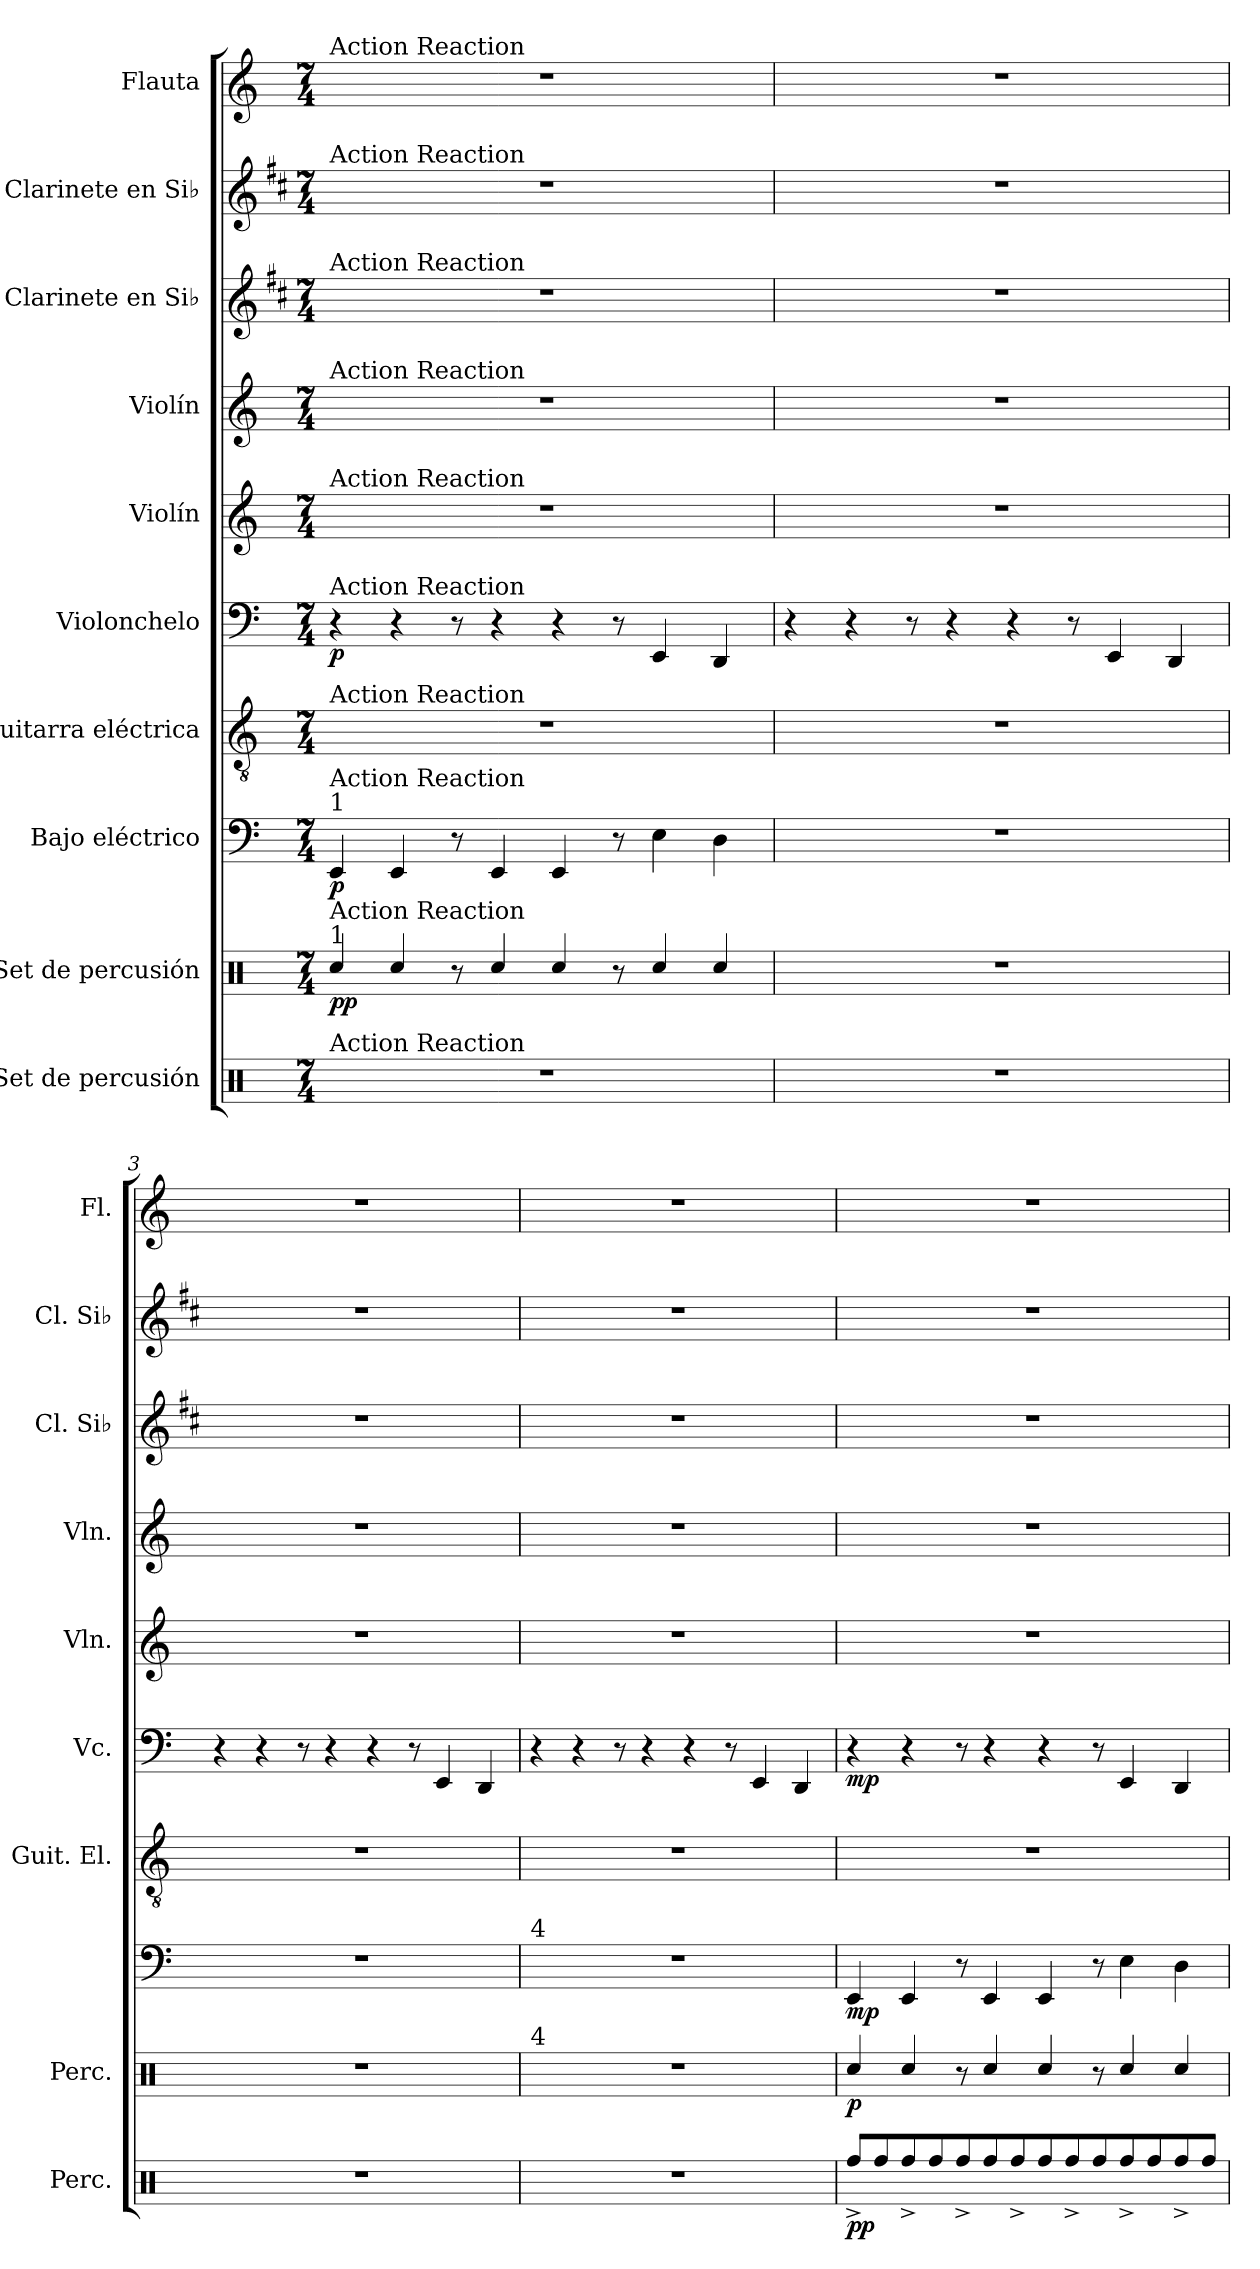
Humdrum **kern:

**kern	**dynam	**kern	**dynam	**kern	**dynam	**kern	**kern	**dynam	**kern	**kern	**kern	**kern	**kern
*part10	*part10	*part9	*part9	*part8	*part8	*part7	*part6	*part6	*part5	*part4	*part3	*part2	*part1
*staff10	*staff10	*staff9	*staff9	*staff8	*staff8	*staff7	*staff6	*staff6	*staff5	*staff4	*staff3	*staff2	*staff1
*I"Set de percusión	*	*I"Set de percusión	*	*I"Bajo eléctrico	*	*I"Guitarra eléctrica	*I"Violonchelo	*	*I"Violín	*I"Violín	*I"Clarinete en Si♭	*I"Clarinete en Si♭	*I"Flauta
*I'Perc.	*	*I'Perc.	*	*	*	*I'Guit. El.	*I'Vc.	*	*I'Vln.	*I'Vln.	*I'Cl. Si♭	*I'Cl. Si♭	*I'Fl.
*clefX	*	*clefX	*	*clefF4	*	*clefGv2	*clefF4	*	*clefG2	*clefG2	*clefG2	*clefG2	*clefG2
*	*	*	*	*ITrd7c12	*	*	*	*	*	*	*ITrd1c2	*ITrd1c2	*
*k[]	*	*k[]	*	*k[]	*	*k[]	*k[]	*	*k[]	*k[]	*k[]	*k[]	*k[]
*M7/4	*	*M7/4	*	*M7/4	*	*M7/4	*M7/4	*	*M7/4	*M7/4	*M7/4	*M7/4	*M7/4
*MM160	*	*MM160	*	*MM160	*	*MM160	*MM160	*	*MM160	*MM160	*MM160	*MM160	*MM160
=1	=1	=1	=1	=1	=1	=1	=1	=1	=1	=1	=1	=1	=1
!	!	!	!	!	!	!	!	!	!	!	!	!	!LO:TX:a:t=Action Reaction
!	!	!	!	!	!	!	!	!	!	!	!	!LO:TX:a:t=Action Reaction	!
!	!	!	!	!	!	!	!	!	!	!	!LO:TX:a:t=Action Reaction	!	!
!	!	!	!	!	!	!	!	!	!	!LO:TX:a:t=Action Reaction	!	!	!
!	!	!	!	!	!	!	!	!	!LO:TX:a:t=Action Reaction	!	!	!	!
!	!	!	!	!	!	!	!LO:TX:a:t=Action Reaction	!	!	!	!	!	!
!	!	!	!	!	!	!LO:TX:a:t=Action Reaction	!	!	!	!	!	!	!
!	!	!	!	!LO:TX:a:t=1	!	!	!	!	!	!	!	!	!
!	!	!	!	!LO:TX:a:t=Action Reaction	!	!	!	!	!	!	!	!	!
!	!	!LO:TX:a:t=1	!	!	!	!	!	!	!	!	!	!	!
!	!	!LO:TX:a:t=Action Reaction	!	!	!	!	!	!	!	!	!	!	!
!LO:TX:a:t=Action Reaction	!	!	!	!	!	!	!	!	!	!	!	!	!
!	!	!	!LO:DY:b	!	!LO:DY:b	!	!	!LO:DY:b	!	!	!	!	!
1..r	.	4Rcc/	pp	4EEE/	p	1..r	4r	p	1..r	1..r	1..r	1..r	1..r
.	.	4Rcc/	.	4EEE/	.	.	4r	.	.	.	.	.	.
.	.	8r	.	8r	.	.	8r	.	.	.	.	.	.
.	.	4Rcc/	.	4EEE/	.	.	4r	.	.	.	.	.	.
.	.	4Rcc/	.	4EEE/	.	.	4r	.	.	.	.	.	.
.	.	8r	.	8r	.	.	8r	.	.	.	.	.	.
.	.	4Rcc/	.	4EE\	.	.	4EE/	.	.	.	.	.	.
.	.	4Rcc/	.	4DD\	.	.	4DD/	.	.	.	.	.	.
=2	=2	=2	=2	=2	=2	=2	=2	=2	=2	=2	=2	=2	=2
1..r	.	1..r	.	1..r	.	1..r	4r	.	1..r	1..r	1..r	1..r	1..r
.	.	.	.	.	.	.	4r	.	.	.	.	.	.
.	.	.	.	.	.	.	8r	.	.	.	.	.	.
.	.	.	.	.	.	.	4r	.	.	.	.	.	.
.	.	.	.	.	.	.	4r	.	.	.	.	.	.
.	.	.	.	.	.	.	8r	.	.	.	.	.	.
.	.	.	.	.	.	.	4EE/	.	.	.	.	.	.
.	.	.	.	.	.	.	4DD/	.	.	.	.	.	.
=3	=3	=3	=3	=3	=3	=3	=3	=3	=3	=3	=3	=3	=3
1..r	.	1..r	.	1..r	.	1..r	4r	.	1..r	1..r	1..r	1..r	1..r
.	.	.	.	.	.	.	4r	.	.	.	.	.	.
.	.	.	.	.	.	.	8r	.	.	.	.	.	.
.	.	.	.	.	.	.	4r	.	.	.	.	.	.
.	.	.	.	.	.	.	4r	.	.	.	.	.	.
.	.	.	.	.	.	.	8r	.	.	.	.	.	.
.	.	.	.	.	.	.	4EE/	.	.	.	.	.	.
.	.	.	.	.	.	.	4DD/	.	.	.	.	.	.
=4	=4	=4	=4	=4	=4	=4	=4	=4	=4	=4	=4	=4	=4
!	!	!	!	!LO:TX:a:t=4	!	!	!	!	!	!	!	!	!
!	!	!LO:TX:a:t=4	!	!	!	!	!	!	!	!	!	!	!
1..r	.	1..r	.	1..r	.	1..r	4r	.	1..r	1..r	1..r	1..r	1..r
.	.	.	.	.	.	.	4r	.	.	.	.	.	.
.	.	.	.	.	.	.	8r	.	.	.	.	.	.
.	.	.	.	.	.	.	4r	.	.	.	.	.	.
.	.	.	.	.	.	.	4r	.	.	.	.	.	.
.	.	.	.	.	.	.	8r	.	.	.	.	.	.
.	.	.	.	.	.	.	4EE/	.	.	.	.	.	.
.	.	.	.	.	.	.	4DD/	.	.	.	.	.	.
=5	=5	=5	=5	=5	=5	=5	=5	=5	=5	=5	=5	=5	=5
!	!LO:DY:b	!	!LO:DY:b	!	!LO:DY:b	!	!	!LO:DY:b	!	!	!	!	!
8Rff^/L	pp	4Rcc/	p	4EEE/	mp	1..r	4r	mp	1..r	1..r	1..r	1..r	1..r
8Rff/	.	.	.	.	.	.	.	.	.	.	.	.	.
8Rff^/	.	4Rcc/	.	4EEE/	.	.	4r	.	.	.	.	.	.
8Rff/	.	.	.	.	.	.	.	.	.	.	.	.	.
8Rff^/	.	8r	.	8r	.	.	8r	.	.	.	.	.	.
8Rff/	.	4Rcc/	.	4EEE/	.	.	4r	.	.	.	.	.	.
8Rff^/	.	.	.	.	.	.	.	.	.	.	.	.	.
8Rff/	.	4Rcc/	.	4EEE/	.	.	4r	.	.	.	.	.	.
8Rff^/	.	.	.	.	.	.	.	.	.	.	.	.	.
8Rff/	.	8r	.	8r	.	.	8r	.	.	.	.	.	.
8Rff^/	.	4Rcc/	.	4EE\	.	.	4EE/	.	.	.	.	.	.
8Rff/	.	.	.	.	.	.	.	.	.	.	.	.	.
8Rff^/	.	4Rcc/	.	4DD\	.	.	4DD/	.	.	.	.	.	.
8Rff/J	.	.	.	.	.	.	.	.	.	.	.	.	.
=	=	=	=	=	=	=	=	=	=	=	=	=	=
*-	*-	*-	*-	*-	*-	*-	*-	*-	*-	*-	*-	*-	*-
